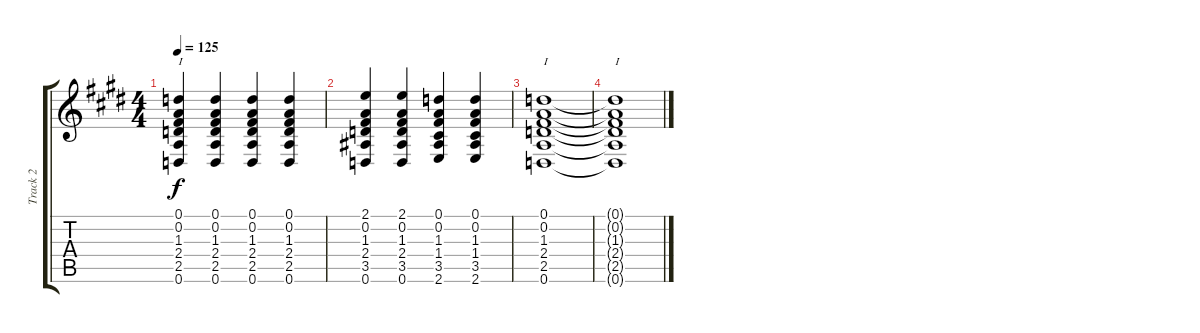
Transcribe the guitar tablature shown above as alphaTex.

\track ("Track 2" "Track 2") {instrument electricguitarjazz}
\staff {score tabs}
\tuning (D4 A3 F3 C3 G2 D2) {hide}
\ts (4 4)
\tempo 125
\clef g2
\ks e
(0.1 0.2 1.3 2.4 2.5 0.6).4{txt "I" dy f} (0.1 0.2 1.3 2.4 2.5 0.6).4 (0.1 0.2 1.3 2.4 2.5 0.6).4 (0.1 0.2 1.3 2.4 2.5 0.6).4 |
(2.1 0.2 1.3 2.4 3.5 0.6).4 (2.1 0.2 1.3 2.4 3.5 0.6).4 (0.1 0.2 1.3 1.4 3.5 2.6).4 (0.1 0.2 1.3 1.4 3.5 2.6).4 |
(0.1 0.2 1.3 2.4 2.5 0.6).1{txt "I"} |
(0.1{t} 0.2{t} 1.3{t} 2.4{t} 2.5{t} 0.6{t}).1{txt "I"}
